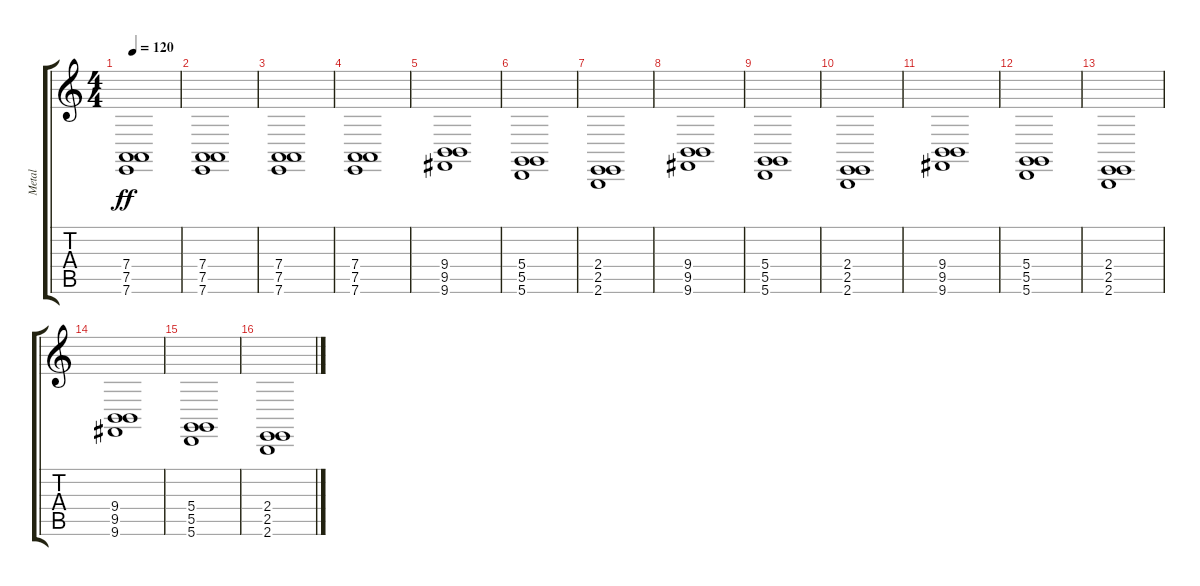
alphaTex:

\track ("Metal" "Metal") {instrument pad6metallic}
\staff {score tabs}
\tuning (E4 B3 G3 D2 A1 D2) {hide}
\ts (4 4)
\tempo 120
\clef g2
\ks c
(7.4 7.5 7.6).1{dy ff} |
(7.4 7.5 7.6).1 |
(7.4 7.5 7.6).1 |
(7.4 7.5 7.6).1 |
(9.4 9.5 9.6).1 |
(5.4 5.5 5.6).1 |
(2.4 2.5 2.6).1 |
(9.4 9.5 9.6).1 |
(5.4 5.5 5.6).1 |
(2.4 2.5 2.6).1 |
(9.4 9.5 9.6).1 |
(5.4 5.5 5.6).1 |
(2.4 2.5 2.6).1 |
(9.4 9.5 9.6).1 |
(5.4 5.5 5.6).1 |
(2.4 2.5 2.6).1
